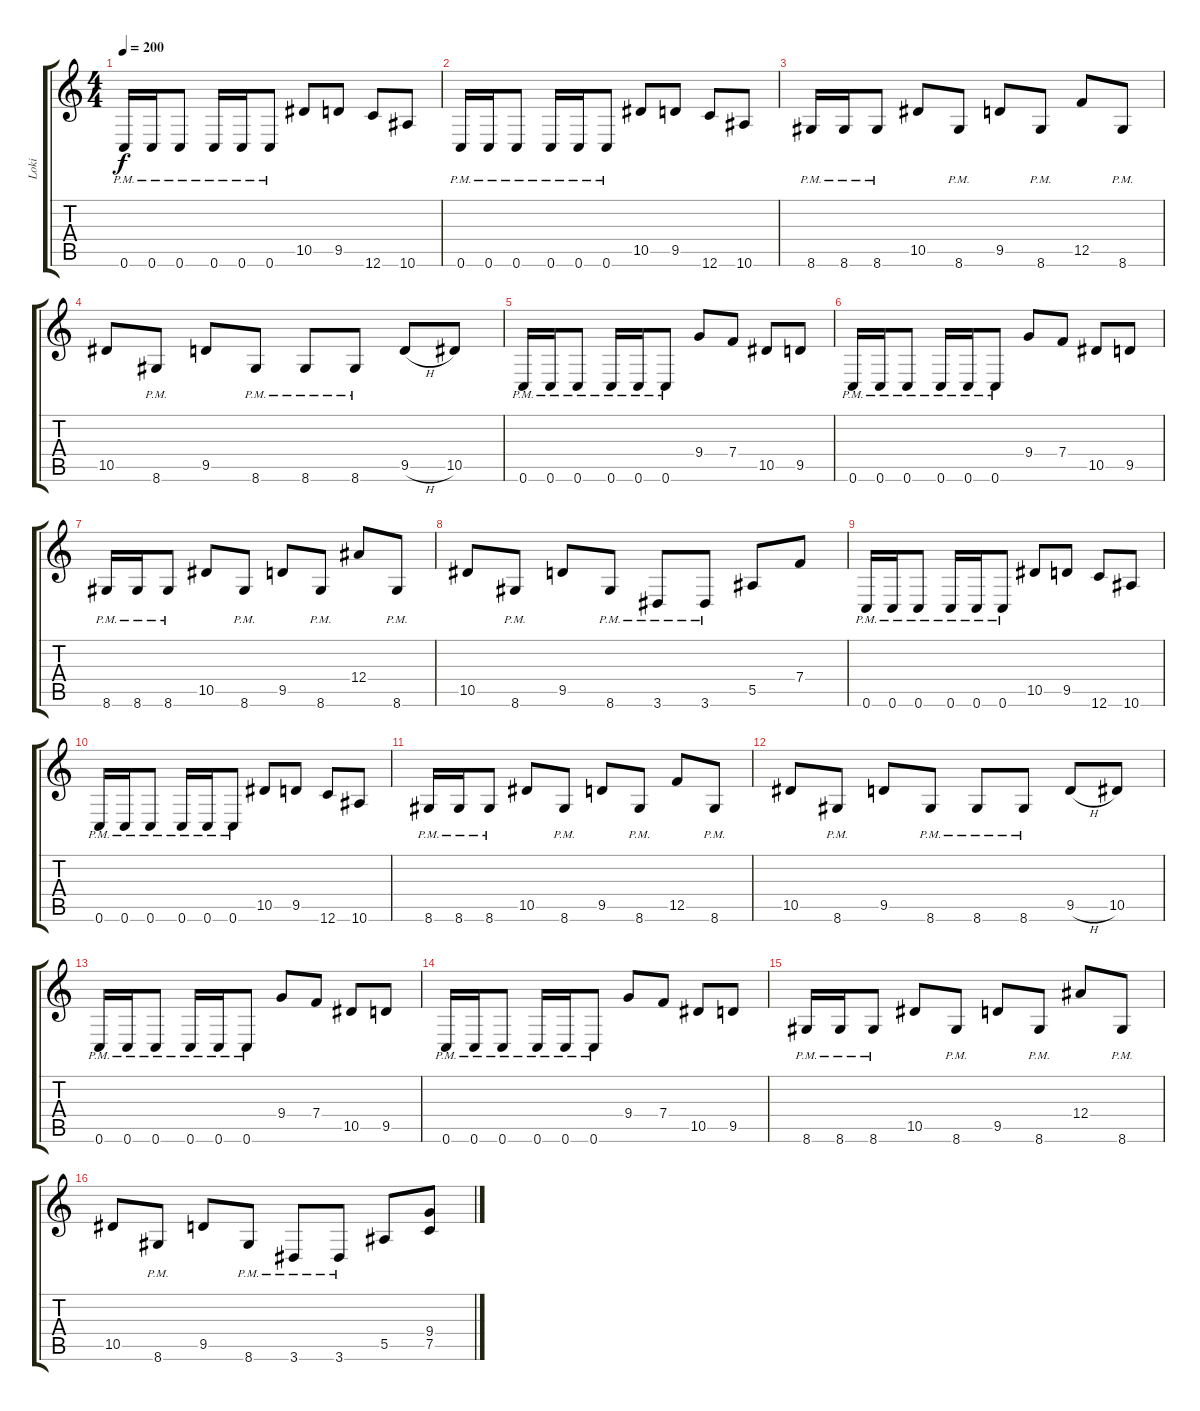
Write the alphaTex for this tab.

\track ("Loki" "Loki") {instrument distortionguitar}
\staff {score tabs}
\tuning (C4 G3 Eb3 Bb2 F2 C2) {hide}
\ts (4 4)
\tempo 200
\clef g2
\ks c
0.6{pm}.16{dy f} 0.6{pm}.16 0.6{pm}.8 0.6{pm}.16 0.6{pm}.16 0.6{pm}.8 10.5.8 9.5.8 12.6.8 10.6.8 |
0.6{pm}.16 0.6{pm}.16 0.6{pm}.8 0.6{pm}.16 0.6{pm}.16 0.6{pm}.8 10.5.8 9.5.8 12.6.8 10.6.8 |
8.6{pm}.16 8.6{pm}.16 8.6{pm}.8 10.5.8 8.6{pm}.8 9.5.8 8.6{pm}.8 12.5.8 8.6{pm}.8 |
10.5.8 8.6{pm}.8 9.5.8 8.6{pm}.8 8.6{pm}.8 8.6{pm}.8 9.5{h}.8 10.5.8 |
0.6{pm}.16 0.6{pm}.16 0.6{pm}.8 0.6{pm}.16 0.6{pm}.16 0.6{pm}.8 9.4.8 7.4.8 10.5.8 9.5.8 |
0.6{pm}.16 0.6{pm}.16 0.6{pm}.8 0.6{pm}.16 0.6{pm}.16 0.6{pm}.8 9.4.8 7.4.8 10.5.8 9.5.8 |
8.6{pm}.16 8.6{pm}.16 8.6{pm}.8 10.5.8 8.6{pm}.8 9.5.8 8.6{pm}.8 12.4.8 8.6{pm}.8 |
10.5.8 8.6{pm}.8 9.5.8 8.6{pm}.8 3.6{pm}.8 3.6{pm}.8 5.5.8 7.4.8 |
0.6{pm}.16 0.6{pm}.16 0.6{pm}.8 0.6{pm}.16 0.6{pm}.16 0.6{pm}.8 10.5.8 9.5.8 12.6.8 10.6.8 |
0.6{pm}.16 0.6{pm}.16 0.6{pm}.8 0.6{pm}.16 0.6{pm}.16 0.6{pm}.8 10.5.8 9.5.8 12.6.8 10.6.8 |
8.6{pm}.16 8.6{pm}.16 8.6{pm}.8 10.5.8 8.6{pm}.8 9.5.8 8.6{pm}.8 12.5.8 8.6{pm}.8 |
10.5.8 8.6{pm}.8 9.5.8 8.6{pm}.8 8.6{pm}.8 8.6{pm}.8 9.5{h}.8 10.5.8 |
0.6{pm}.16 0.6{pm}.16 0.6{pm}.8 0.6{pm}.16 0.6{pm}.16 0.6{pm}.8 9.4.8 7.4.8 10.5.8 9.5.8 |
0.6{pm}.16 0.6{pm}.16 0.6{pm}.8 0.6{pm}.16 0.6{pm}.16 0.6{pm}.8 9.4.8 7.4.8 10.5.8 9.5.8 |
8.6{pm}.16 8.6{pm}.16 8.6{pm}.8 10.5.8 8.6{pm}.8 9.5.8 8.6{pm}.8 12.4.8 8.6{pm}.8 |
10.5.8 8.6{pm}.8 9.5.8 8.6{pm}.8 3.6{pm}.8 3.6{pm}.8 5.5.8 (9.4 7.5).8
